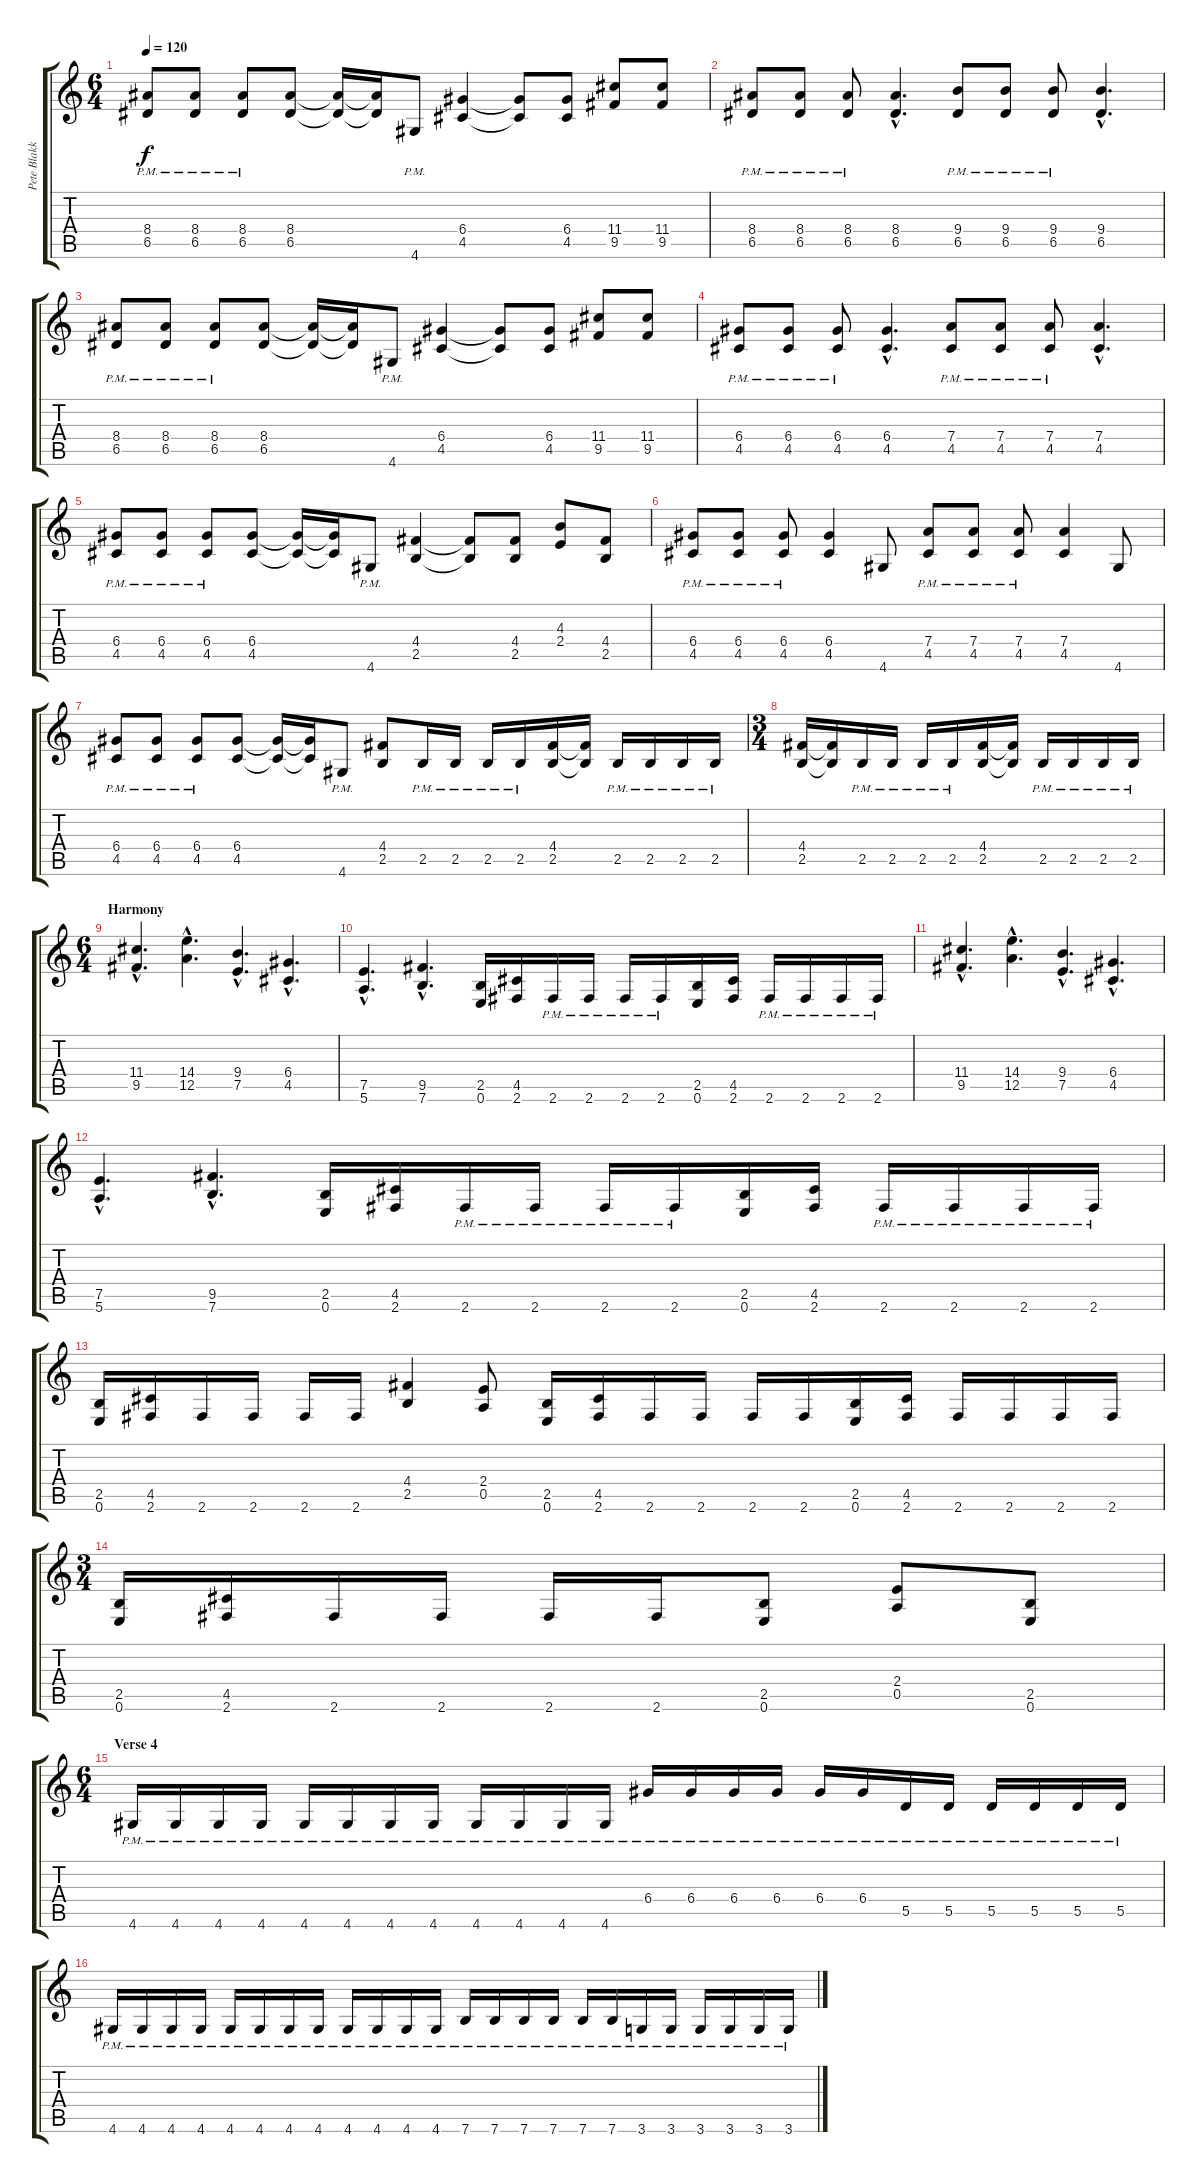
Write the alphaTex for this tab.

\track ("Pete Blakk" "Pete Blakk") {instrument overdrivenguitar}
\staff {score tabs}
\tuning (E4 B3 G3 D3 A2 E2) {hide}
\ts (6 4)
\tempo 120
\clef g2
\ks c
(8.4{pm} 6.5{pm}).8{dy f} (8.4{pm} 6.5{pm}).8 (8.4{pm} 6.5{pm}).8 (8.4 6.5).8 (8.4{t} 6.5{t}).16 (8.4{t} 6.5{t}).16 4.6{pm}.8 (6.4 4.5).4 (6.4{t} 4.5{t}).8 (6.4 4.5).8 (11.4 9.5).8 (11.4 9.5).8 |
(8.4{pm} 6.5{pm}).8 (8.4{pm} 6.5{pm}).8 (8.4{pm} 6.5{pm}).8 (8.4{hac} 6.5{hac}).4{d} (9.4{pm} 6.5{pm}).8 (9.4{pm} 6.5{pm}).8 (9.4{pm} 6.5{pm}).8 (9.4{hac} 6.5{hac}).4{d} |
(8.4{pm} 6.5{pm}).8 (8.4{pm} 6.5{pm}).8 (8.4{pm} 6.5{pm}).8 (8.4 6.5).8 (8.4{t} 6.5{t}).16 (8.4{t} 6.5{t}).16 4.6{pm}.8 (6.4 4.5).4 (6.4{t} 4.5{t}).8 (6.4 4.5).8 (11.4 9.5).8 (11.4 9.5).8 |
(6.4{pm} 4.5{pm}).8 (6.4{pm} 4.5{pm}).8 (6.4{pm} 4.5{pm}).8 (6.4{hac} 4.5{hac}).4{d} (7.4{pm} 4.5{pm}).8 (7.4{pm} 4.5{pm}).8 (7.4{pm} 4.5{pm}).8 (7.4{hac} 4.5{hac}).4{d} |
(6.4{pm} 4.5{pm}).8 (6.4{pm} 4.5{pm}).8 (6.4{pm} 4.5{pm}).8 (6.4 4.5).8 (6.4{t} 4.5{t}).16 (6.4{t} 4.5{t}).16 4.6{pm}.8 (4.4 2.5).4 (4.4{t} 2.5{t}).8 (4.4 2.5).8 (4.3 2.4).8 (4.4 2.5).8 |
(6.4{pm} 4.5{pm}).8 (6.4{pm} 4.5{pm}).8 (6.4{pm} 4.5{pm}).8 (6.4 4.5).4 4.6.8 (7.4{pm} 4.5{pm}).8 (7.4{pm} 4.5{pm}).8 (7.4{pm} 4.5{pm}).8 (7.4 4.5).4 4.6.8 |
(6.4{pm} 4.5{pm}).8 (6.4{pm} 4.5{pm}).8 (6.4{pm} 4.5{pm}).8 (6.4 4.5).8 (6.4{t} 4.5{t}).16 (6.4{t} 4.5{t}).16 4.6{pm}.8 (4.4 2.5).8 2.5{pm}.16 2.5{pm}.16 2.5{pm}.16 2.5{pm}.16 (4.4 2.5).16 (4.4{t} 2.5{t}).16 2.5{pm}.16 2.5{pm}.16 2.5{pm}.16 2.5{pm}.16 |
\ts (3 4)
(4.4 2.5).16 (4.4{t} 2.5{t}).16 2.5{pm}.16 2.5{pm}.16 2.5{pm}.16 2.5{pm}.16 (4.4 2.5).16 (4.4{t} 2.5{t}).16 2.5{pm}.16 2.5{pm}.16 2.5{pm}.16 2.5{pm}.16 |
\ts (6 4)
\section ("" "Harmony")
(11.4{hac} 9.5{hac}).4{d} (14.4{hac} 12.5{hac}).4{d} (9.4{hac} 7.5{hac}).4{d} (6.4{hac} 4.5{hac}).4{d} |
(7.5{hac} 5.6{hac}).4{d} (9.5{hac} 7.6{hac}).4{d} (2.5 0.6).16 (4.5 2.6).16 2.6{pm}.16 2.6{pm}.16 2.6{pm}.16 2.6{pm}.16 (2.5 0.6).16 (4.5 2.6).16 2.6{pm}.16 2.6{pm}.16 2.6{pm}.16 2.6{pm}.16 |
(11.4{hac} 9.5{hac}).4{d} (14.4{hac} 12.5{hac}).4{d} (9.4{hac} 7.5{hac}).4{d} (6.4{hac} 4.5{hac}).4{d} |
(7.5{hac} 5.6{hac}).4{d} (9.5{hac} 7.6{hac}).4{d} (2.5 0.6).16 (4.5 2.6).16 2.6{pm}.16 2.6{pm}.16 2.6{pm}.16 2.6{pm}.16 (2.5 0.6).16 (4.5 2.6).16 2.6{pm}.16 2.6{pm}.16 2.6{pm}.16 2.6{pm}.16 |
(2.5 0.6).16 (4.5 2.6).16 2.6.16 2.6.16 2.6.16 2.6.16 (4.4 2.5).4 (2.4 0.5).8 (2.5 0.6).16 (4.5 2.6).16 2.6.16 2.6.16 2.6.16 2.6.16 (2.5 0.6).16 (4.5 2.6).16 2.6.16 2.6.16 2.6.16 2.6.16 |
\ts (3 4)
(2.5 0.6).16 (4.5 2.6).16 2.6.16 2.6.16 2.6.16 2.6.16 (2.5 0.6).8 (2.4 0.5).8 (2.5 0.6).8 |
\ts (6 4)
\section ("" "Verse 4")
4.6{pm}.16 4.6{pm}.16 4.6{pm}.16 4.6{pm}.16 4.6{pm}.16 4.6{pm}.16 4.6{pm}.16 4.6{pm}.16 4.6{pm}.16 4.6{pm}.16 4.6{pm}.16 4.6{pm}.16 6.4{pm}.16 6.4{pm}.16 6.4{pm}.16 6.4{pm}.16 6.4{pm}.16 6.4{pm}.16 5.5{pm}.16 5.5{pm}.16 5.5{pm}.16 5.5{pm}.16 5.5{pm}.16 5.5{pm}.16 |
4.6{pm}.16 4.6{pm}.16 4.6{pm}.16 4.6{pm}.16 4.6{pm}.16 4.6{pm}.16 4.6{pm}.16 4.6{pm}.16 4.6{pm}.16 4.6{pm}.16 4.6{pm}.16 4.6{pm}.16 7.6{pm}.16 7.6{pm}.16 7.6{pm}.16 7.6{pm}.16 7.6{pm}.16 7.6{pm}.16 3.6{pm}.16 3.6{pm}.16 3.6{pm}.16 3.6{pm}.16 3.6{pm}.16 3.6{pm}.16
